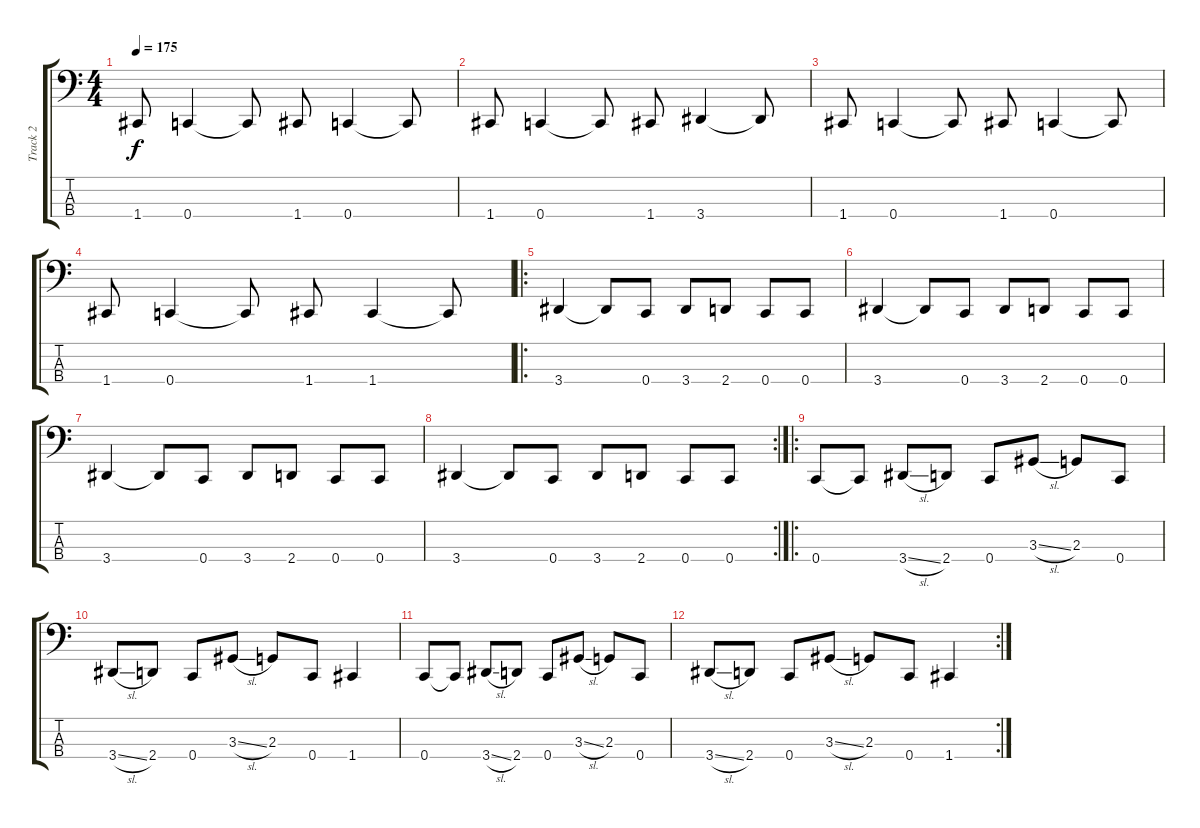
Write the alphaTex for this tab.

\track ("Track 2" "Track 2") {instrument electricbassfinger}
\staff {score tabs}
\tuning (Eb2 Bb1 F1 C1) {hide}
\ts (4 4)
\tempo 175
\clef f4
\ks c
1.4.8{dy f} 0.4.4 0.4{t}.8 1.4.8 0.4.4 0.4{t}.8 |
1.4.8 0.4.4 0.4{t}.8 1.4.8 3.4.4 3.4{t}.8 |
1.4.8 0.4.4 0.4{t}.8 1.4.8 0.4.4 0.4{t}.8 |
1.4.8 0.4.4 0.4{t}.8 1.4.8 1.4.4 1.4{t}.8 |
\ro
3.4.4 3.4{t}.8 0.4.8 3.4.8 2.4.8 0.4.8 0.4.8 |
3.4.4 3.4{t}.8 0.4.8 3.4.8 2.4.8 0.4.8 0.4.8 |
3.4.4 3.4{t}.8 0.4.8 3.4.8 2.4.8 0.4.8 0.4.8 |
\rc 2
3.4.4 3.4{t}.8 0.4.8 3.4.8 2.4.8 0.4.8 0.4.8 |
\ro
0.4.8 0.4{t}.8 3.4{sl}.8 2.4.8 0.4.8 3.3{sl}.8 2.3.8 0.4.8 |
3.4{sl}.8 2.4.8 0.4.8 3.3{sl}.8 2.3.8 0.4.8 1.4.4 |
0.4.8 0.4{t}.8 3.4{sl}.8 2.4.8 0.4.8 3.3{sl}.8 2.3.8 0.4.8 |
\rc 2
3.4{sl}.8 2.4.8 0.4.8 3.3{sl}.8 2.3.8 0.4.8 1.4.4
